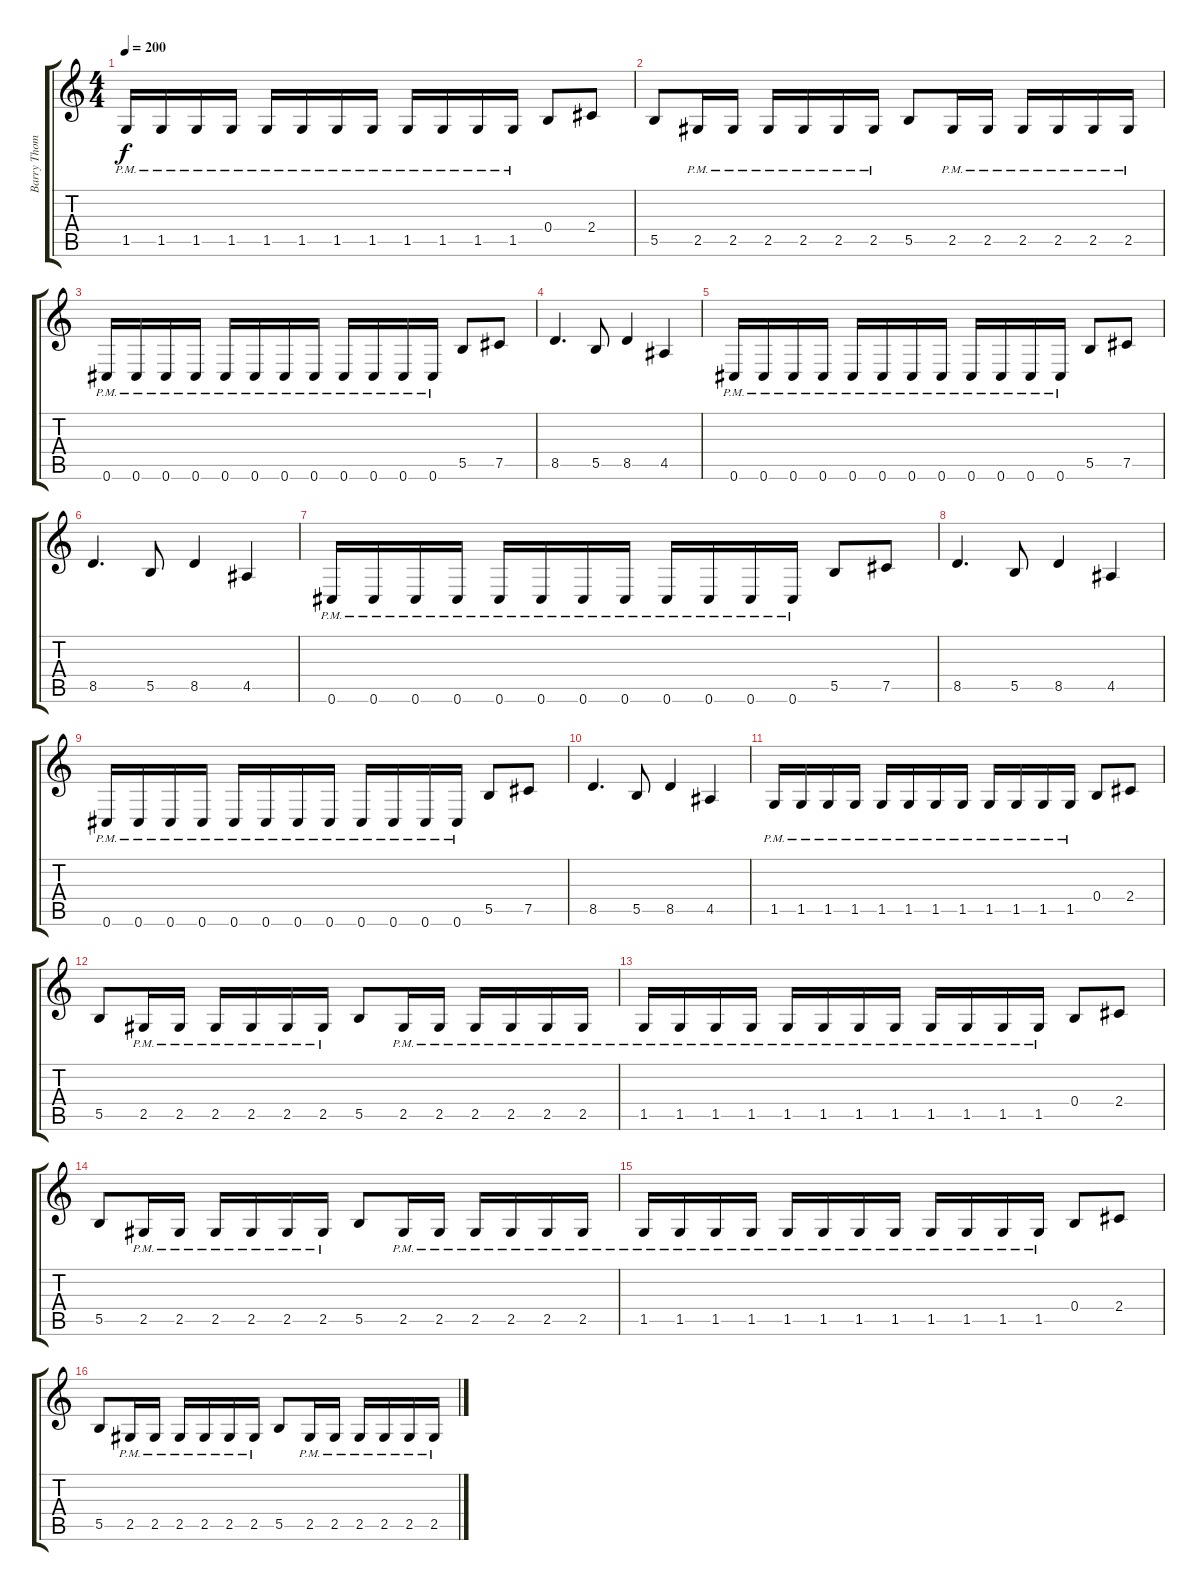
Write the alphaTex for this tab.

\track ("Barry Thomson" "Barry Thom") {instrument distortionguitar}
\staff {score tabs}
\tuning (Db4 Ab3 E3 B2 Gb2 Db2) {hide}
\ts (4 4)
\tempo 200
\clef g2
\ks c
1.5{pm}.16{dy f} 1.5{pm}.16 1.5{pm}.16 1.5{pm}.16 1.5{pm}.16 1.5{pm}.16 1.5{pm}.16 1.5{pm}.16 1.5{pm}.16 1.5{pm}.16 1.5{pm}.16 1.5{pm}.16 0.4.8 2.4.8 |
5.5.8 2.5{pm}.16 2.5{pm}.16 2.5{pm}.16 2.5{pm}.16 2.5{pm}.16 2.5{pm}.16 5.5.8 2.5{pm}.16 2.5{pm}.16 2.5{pm}.16 2.5{pm}.16 2.5{pm}.16 2.5{pm}.16 |
0.6{pm}.16 0.6{pm}.16 0.6{pm}.16 0.6{pm}.16 0.6{pm}.16 0.6{pm}.16 0.6{pm}.16 0.6{pm}.16 0.6{pm}.16 0.6{pm}.16 0.6{pm}.16 0.6{pm}.16 5.5.8 7.5.8 |
8.5.4{d} 5.5.8 8.5.4 4.5.4 |
0.6{pm}.16 0.6{pm}.16 0.6{pm}.16 0.6{pm}.16 0.6{pm}.16 0.6{pm}.16 0.6{pm}.16 0.6{pm}.16 0.6{pm}.16 0.6{pm}.16 0.6{pm}.16 0.6{pm}.16 5.5.8 7.5.8 |
8.5.4{d} 5.5.8 8.5.4 4.5.4 |
0.6{pm}.16 0.6{pm}.16 0.6{pm}.16 0.6{pm}.16 0.6{pm}.16 0.6{pm}.16 0.6{pm}.16 0.6{pm}.16 0.6{pm}.16 0.6{pm}.16 0.6{pm}.16 0.6{pm}.16 5.5.8 7.5.8 |
8.5.4{d} 5.5.8 8.5.4 4.5.4 |
0.6{pm}.16 0.6{pm}.16 0.6{pm}.16 0.6{pm}.16 0.6{pm}.16 0.6{pm}.16 0.6{pm}.16 0.6{pm}.16 0.6{pm}.16 0.6{pm}.16 0.6{pm}.16 0.6{pm}.16 5.5.8 7.5.8 |
8.5.4{d} 5.5.8 8.5.4 4.5.4 |
1.5{pm}.16 1.5{pm}.16 1.5{pm}.16 1.5{pm}.16 1.5{pm}.16 1.5{pm}.16 1.5{pm}.16 1.5{pm}.16 1.5{pm}.16 1.5{pm}.16 1.5{pm}.16 1.5{pm}.16 0.4.8 2.4.8 |
5.5.8 2.5{pm}.16 2.5{pm}.16 2.5{pm}.16 2.5{pm}.16 2.5{pm}.16 2.5{pm}.16 5.5.8 2.5{pm}.16 2.5{pm}.16 2.5{pm}.16 2.5{pm}.16 2.5{pm}.16 2.5{pm}.16 |
1.5{pm}.16 1.5{pm}.16 1.5{pm}.16 1.5{pm}.16 1.5{pm}.16 1.5{pm}.16 1.5{pm}.16 1.5{pm}.16 1.5{pm}.16 1.5{pm}.16 1.5{pm}.16 1.5{pm}.16 0.4.8 2.4.8 |
5.5.8 2.5{pm}.16 2.5{pm}.16 2.5{pm}.16 2.5{pm}.16 2.5{pm}.16 2.5{pm}.16 5.5.8 2.5{pm}.16 2.5{pm}.16 2.5{pm}.16 2.5{pm}.16 2.5{pm}.16 2.5{pm}.16 |
1.5{pm}.16 1.5{pm}.16 1.5{pm}.16 1.5{pm}.16 1.5{pm}.16 1.5{pm}.16 1.5{pm}.16 1.5{pm}.16 1.5{pm}.16 1.5{pm}.16 1.5{pm}.16 1.5{pm}.16 0.4.8 2.4.8 |
5.5.8 2.5{pm}.16 2.5{pm}.16 2.5{pm}.16 2.5{pm}.16 2.5{pm}.16 2.5{pm}.16 5.5.8 2.5{pm}.16 2.5{pm}.16 2.5{pm}.16 2.5{pm}.16 2.5{pm}.16 2.5{pm}.16
